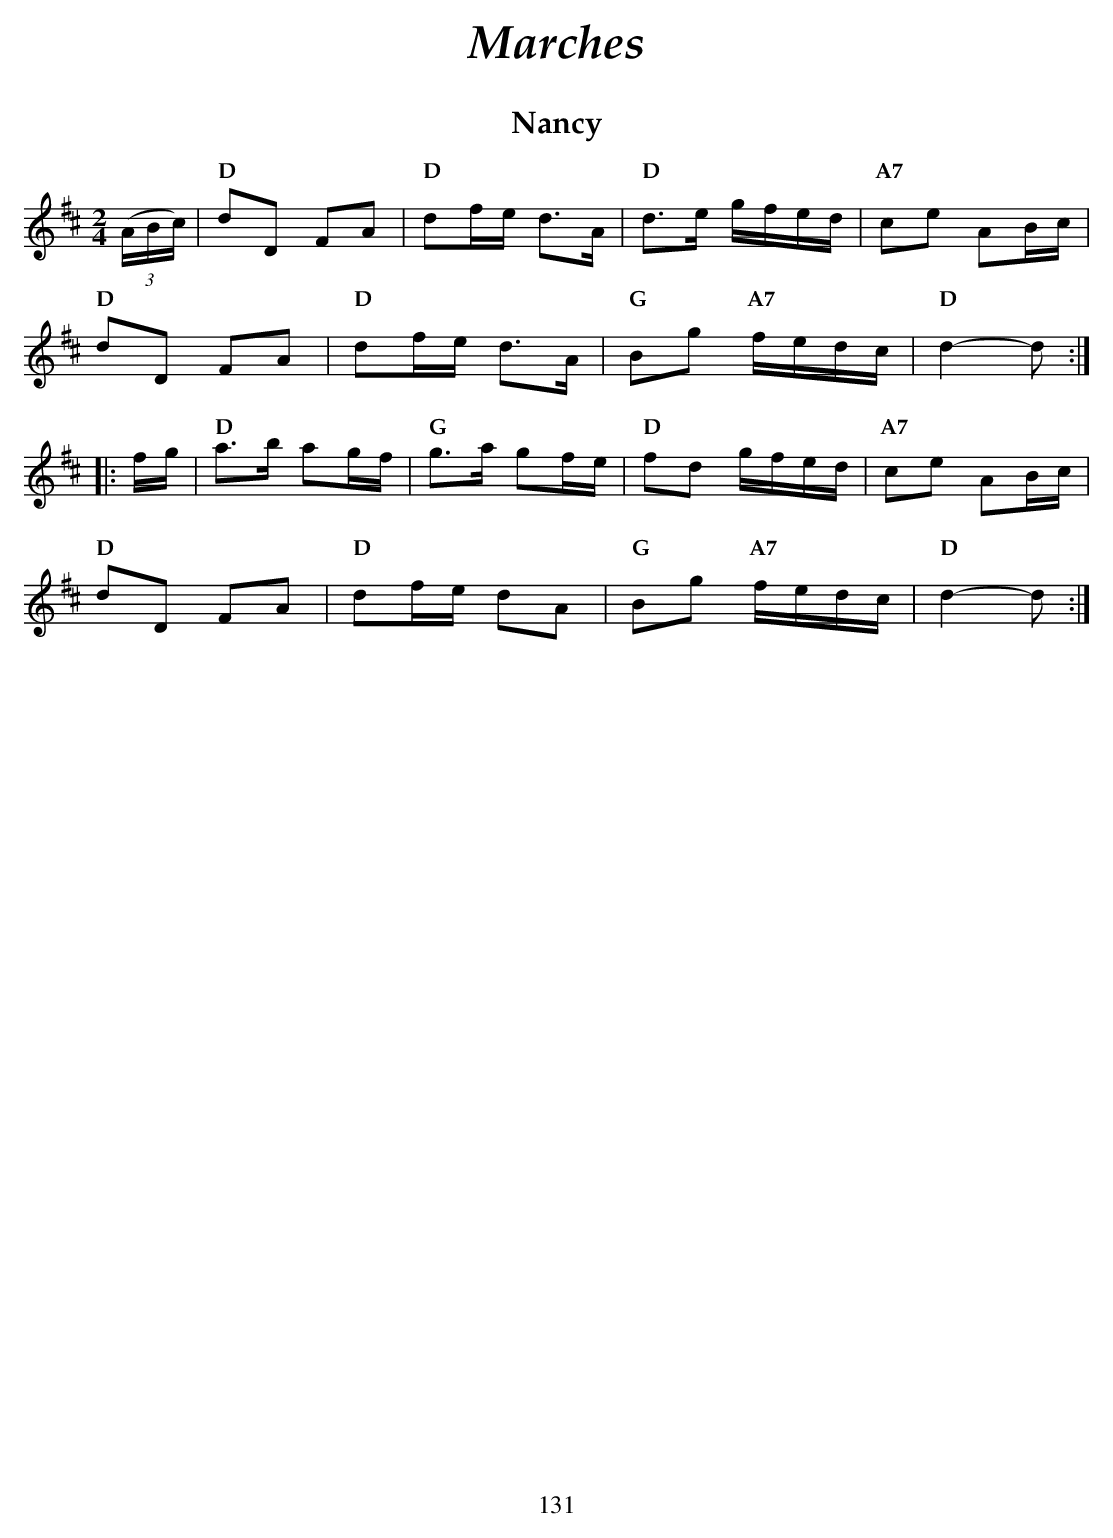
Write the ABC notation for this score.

X:1
T:Nancy
M:2/4
L:1/16
K:D
   ((3ABc) |\
"D" d2D2 F2A2 | "D" d2fe d3A | "D" d3e  gfed      | "A7" c2e2 A2Bc |
"D" d2D2 F2A2 | "D" d2fe d3A | "G" B2g2 "A7" fedc | "D" d4-d2     :|
|: fg |\
"D" a3b  a2gf | "G" g3a  g2fe | "D" f2d2 gfed      | "A7" c2e2 A2Bc |
"D" d2D2 F2A2 | "D" d2fe d2A2 | "G" B2g2 "A7" fedc | "D" d4-d2     :|
